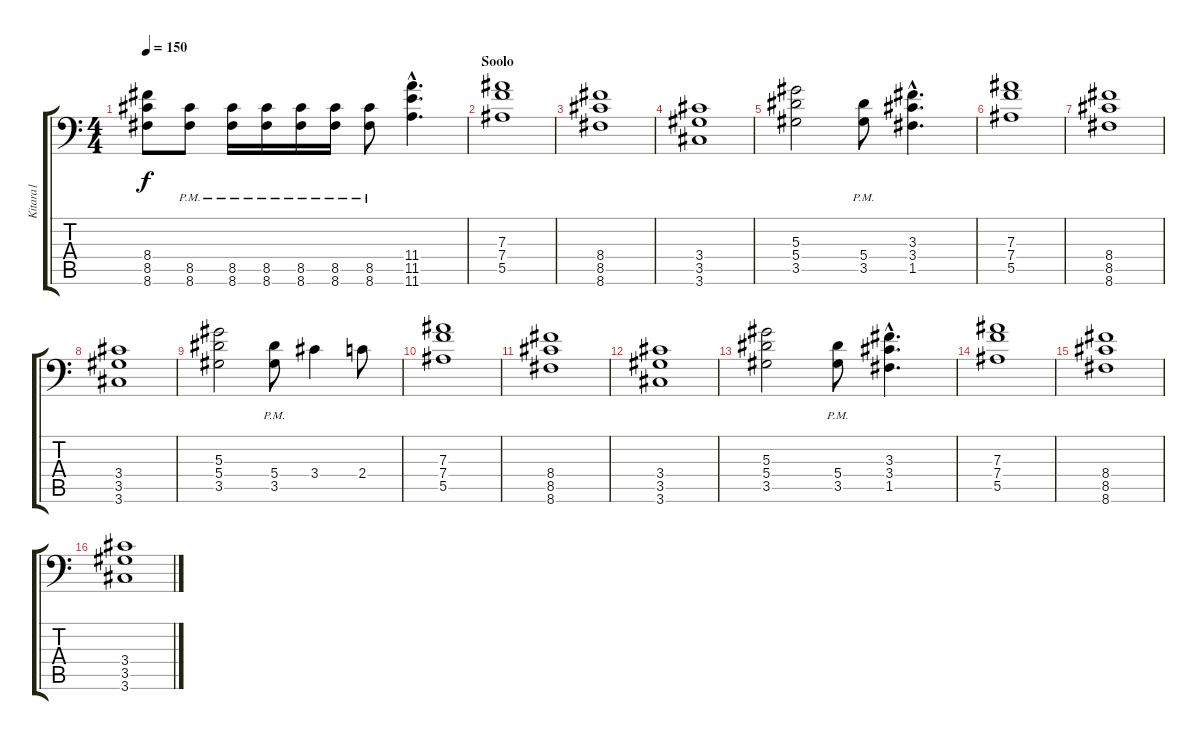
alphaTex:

\track ("Kitara1" "Kitara1") {instrument distortionguitar}
\staff {score tabs}
\tuning (C4 G3 Eb3 Bb2 F2 Bb1) {hide}
\ts (4 4)
\tempo 150
\clef f4
\ks c
(8.4 8.5 8.6).8{dy f} (8.5{pm} 8.6{pm}).8 (8.5{pm} 8.6{pm}).16 (8.5{pm} 8.6{pm}).16 (8.5{pm} 8.6{pm}).16 (8.5{pm} 8.6{pm}).16 (8.5{pm} 8.6{pm}).8 (11.4{hac} 11.5{hac} 11.6{hac}).4{d} |
\section ("" "Soolo")
(7.3 7.4 5.5).1 |
(8.4 8.5 8.6).1 |
(3.4 3.5 3.6).1 |
(5.3 5.4 3.5).2 (5.4{pm} 3.5{pm}).8 (3.3{hac} 3.4{hac} 1.5{hac}).4{d} |
(7.3 7.4 5.5).1 |
(8.4 8.5 8.6).1 |
(3.4 3.5 3.6).1 |
(5.3 5.4 3.5).2 (5.4{pm} 3.5{pm}).8 3.4.4 2.4.8 |
(7.3 7.4 5.5).1 |
(8.4 8.5 8.6).1 |
(3.4 3.5 3.6).1 |
(5.3 5.4 3.5).2 (5.4{pm} 3.5{pm}).8 (3.3{hac} 3.4{hac} 1.5{hac}).4{d} |
(7.3 7.4 5.5).1 |
(8.4 8.5 8.6).1 |
(3.4 3.5 3.6).1
